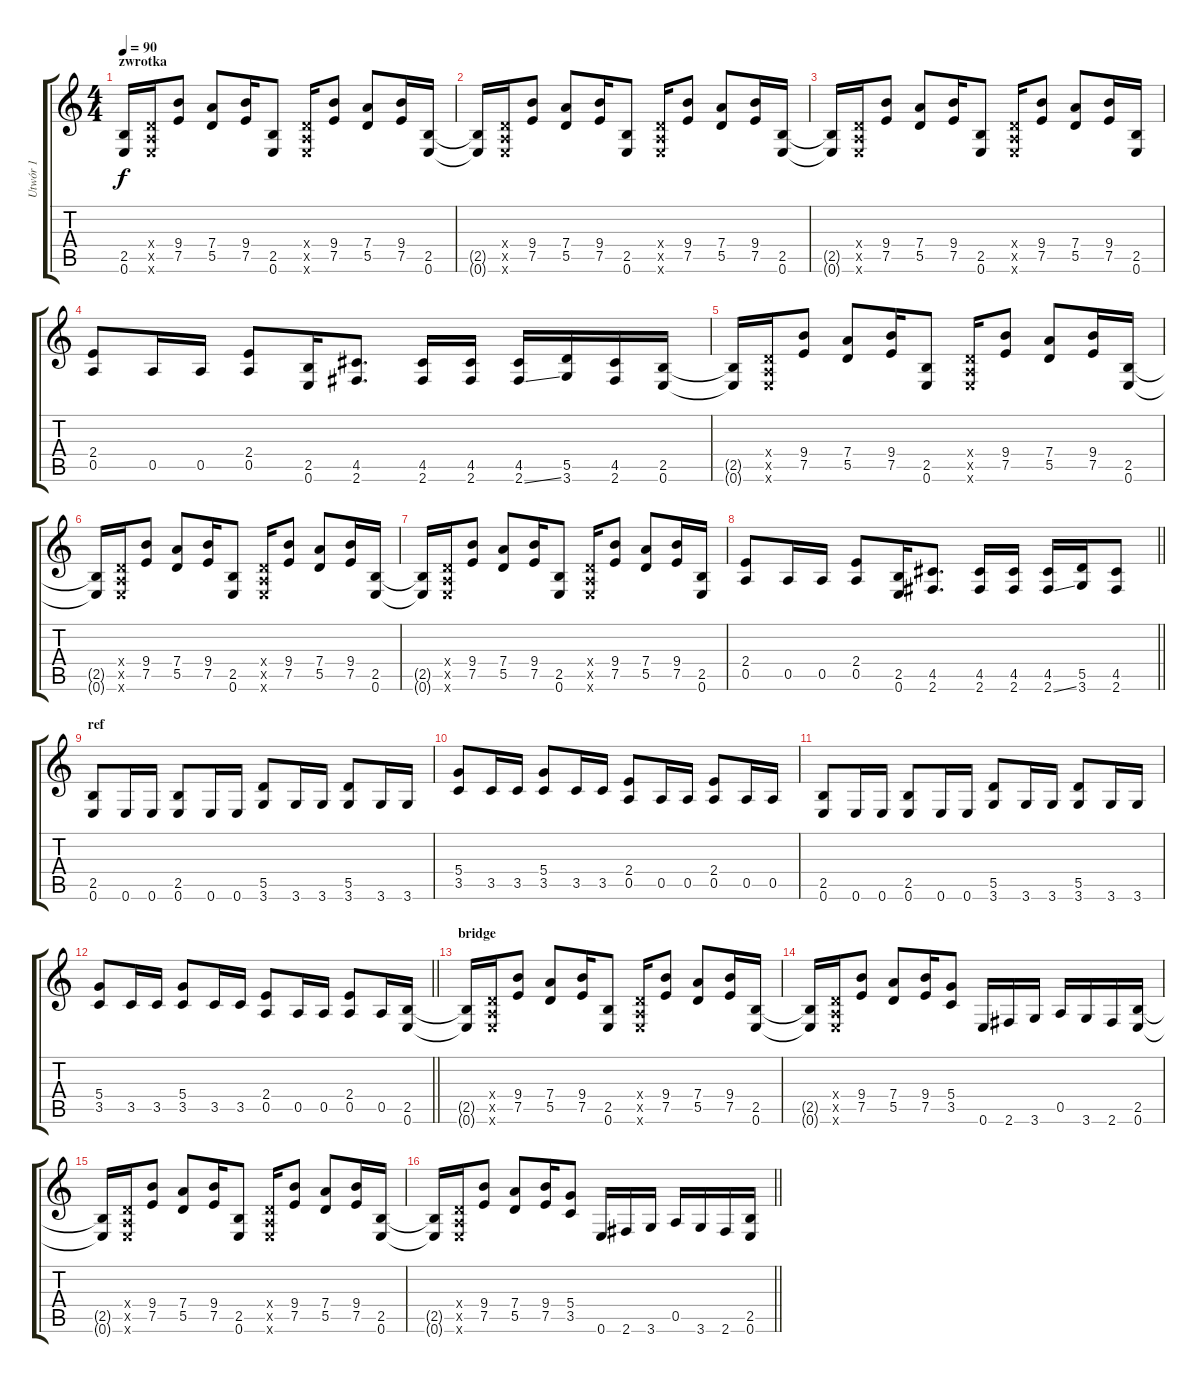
\track ("Utwór 1" "Utwór 1") {instrument distortionguitar}
\staff {score tabs}
\tuning (E4 B3 G3 D3 A2 E2) {hide}
\ts (4 4)
\section ("" "zwrotka")
\tempo 90
\clef g2
\ks c
(2.5{t} 0.6{t}).16{dy f} (0.4{x} 0.5{x} 0.6{x}).16 (9.4 7.5).8 (7.4 5.5).8 (9.4 7.5).16 (2.5 0.6).8 (0.4{x} 0.5{x} 0.6{x}).16 (9.4 7.5).8 (7.4 5.5).8 (9.4 7.5).16 (2.5 0.6).16 |
(2.5{t} 0.6{t}).16 (0.4{x} 0.5{x} 0.6{x}).16 (9.4 7.5).8 (7.4 5.5).8 (9.4 7.5).16 (2.5 0.6).8 (0.4{x} 0.5{x} 0.6{x}).16 (9.4 7.5).8 (7.4 5.5).8 (9.4 7.5).16 (2.5 0.6).16 |
(2.5{t} 0.6{t}).16 (0.4{x} 0.5{x} 0.6{x}).16 (9.4 7.5).8 (7.4 5.5).8 (9.4 7.5).16 (2.5 0.6).8 (0.4{x} 0.5{x} 0.6{x}).16 (9.4 7.5).8 (7.4 5.5).8 (9.4 7.5).16 (2.5 0.6).16 |
(2.4 0.5).8 0.5.16 0.5.16 (2.4 0.5).8 (2.5 0.6).16 (4.5 2.6).8{d} (4.5 2.6).16 (4.5 2.6).16 (4.5 2.6{ss}).16 (5.5 3.6).16 (4.5 2.6).16 (2.5 0.6).16 |
(2.5{t} 0.6{t}).16 (0.4{x} 0.5{x} 0.6{x}).16 (9.4 7.5).8 (7.4 5.5).8 (9.4 7.5).16 (2.5 0.6).8 (0.4{x} 0.5{x} 0.6{x}).16 (9.4 7.5).8 (7.4 5.5).8 (9.4 7.5).16 (2.5 0.6).16 |
(2.5{t} 0.6{t}).16 (0.4{x} 0.5{x} 0.6{x}).16 (9.4 7.5).8 (7.4 5.5).8 (9.4 7.5).16 (2.5 0.6).8 (0.4{x} 0.5{x} 0.6{x}).16 (9.4 7.5).8 (7.4 5.5).8 (9.4 7.5).16 (2.5 0.6).16 |
(2.5{t} 0.6{t}).16 (0.4{x} 0.5{x} 0.6{x}).16 (9.4 7.5).8 (7.4 5.5).8 (9.4 7.5).16 (2.5 0.6).8 (0.4{x} 0.5{x} 0.6{x}).16 (9.4 7.5).8 (7.4 5.5).8 (9.4 7.5).16 (2.5 0.6).16 |
\barLineRight lightlight
(2.4 0.5).8 0.5.16 0.5.16 (2.4 0.5).8 (2.5 0.6).16 (4.5 2.6).8{d} (4.5 2.6).16 (4.5 2.6).16 (4.5 2.6{ss}).16 (5.5 3.6).16 (4.5 2.6).8 |
\section ("" "ref")
(2.5 0.6).8 0.6.16 0.6.16 (2.5 0.6).8 0.6.16 0.6.16 (5.5 3.6).8 3.6.16 3.6.16 (5.5 3.6).8 3.6.16 3.6.16 |
(5.4 3.5).8 3.5.16 3.5.16 (5.4 3.5).8 3.5.16 3.5.16 (2.4 0.5).8 0.5.16 0.5.16 (2.4 0.5).8 0.5.16 0.5.16 |
(2.5 0.6).8 0.6.16 0.6.16 (2.5 0.6).8 0.6.16 0.6.16 (5.5 3.6).8 3.6.16 3.6.16 (5.5 3.6).8 3.6.16 3.6.16 |
\barLineRight lightlight
(5.4 3.5).8 3.5.16 3.5.16 (5.4 3.5).8 3.5.16 3.5.16 (2.4 0.5).8 0.5.16 0.5.16 (2.4 0.5).8 0.5.16 (2.5 0.6).16 |
\section ("" "bridge")
(2.5{t} 0.6{t}).16 (0.4{x} 0.5{x} 0.6{x}).16 (9.4 7.5).8 (7.4 5.5).8 (9.4 7.5).16 (2.5 0.6).8 (0.4{x} 0.5{x} 0.6{x}).16 (9.4 7.5).8 (7.4 5.5).8 (9.4 7.5).16 (2.5 0.6).16 |
(2.5{t} 0.6{t}).16 (0.4{x} 0.5{x} 0.6{x}).16 (9.4 7.5).8 (7.4 5.5).8 (9.4 7.5).16 (5.4 3.5).8 0.6.16 2.6.16 3.6.16 0.5.16 3.6.16 2.6.16 (2.5 0.6).16 |
(2.5{t} 0.6{t}).16 (0.4{x} 0.5{x} 0.6{x}).16 (9.4 7.5).8 (7.4 5.5).8 (9.4 7.5).16 (2.5 0.6).8 (0.4{x} 0.5{x} 0.6{x}).16 (9.4 7.5).8 (7.4 5.5).8 (9.4 7.5).16 (2.5 0.6).16 |
\barLineRight lightlight
(2.5{t} 0.6{t}).16 (0.4{x} 0.5{x} 0.6{x}).16 (9.4 7.5).8 (7.4 5.5).8 (9.4 7.5).16 (5.4 3.5).8 0.6.16 2.6.16 3.6.16 0.5.16 3.6.16 2.6.16 (2.5 0.6).16
